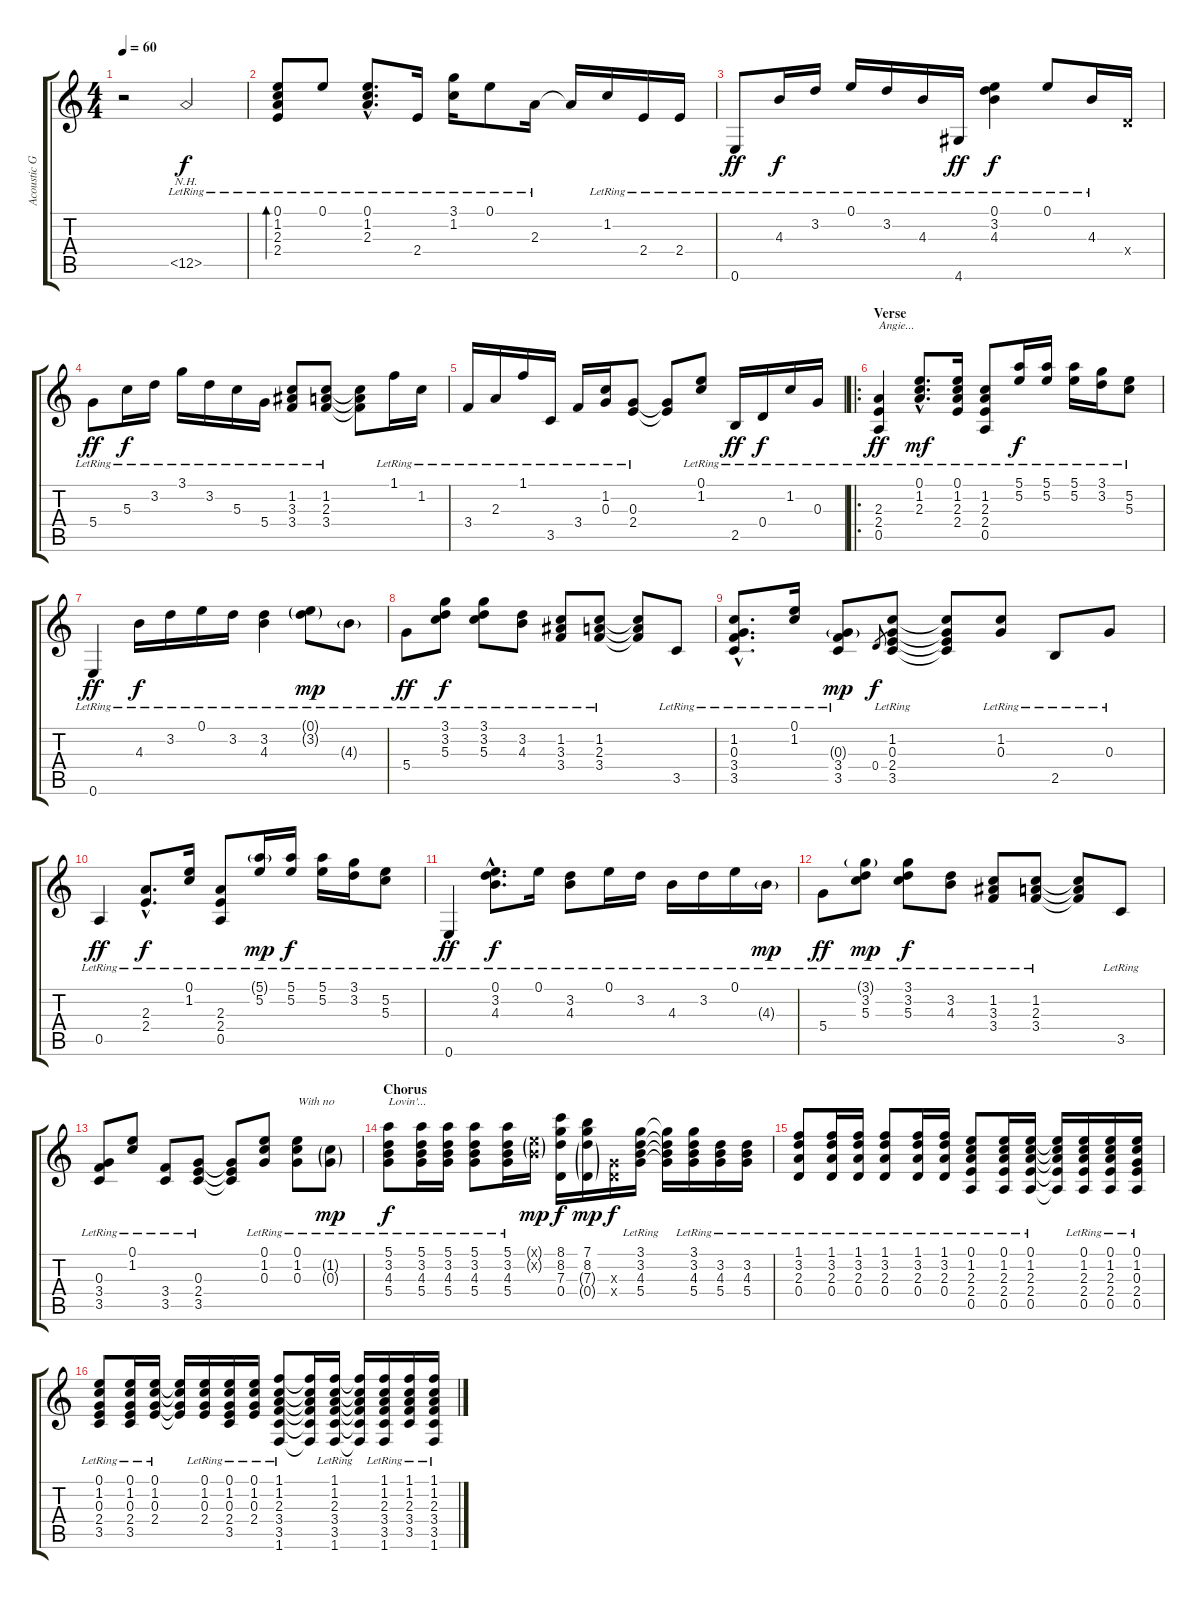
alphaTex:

\track ("Acoustic Guitar" "Acoustic G") {instrument acousticguitarsteel}
\staff {score tabs}
\tuning (E4 B3 G3 D3 A2 E2) {hide}
\ts (4 4)
\tempo 60
\clef g2
\ks c
r.2{dy f instrument acousticguitarsteel} 12.5{nh lr}.2 |
(0.1{lr} 1.2{lr} 2.3{lr} 2.4{lr}).8{bd 60} 0.1{lr}.8 (0.1{hac lr} 1.2{hac lr} 2.3{hac lr}).8{d} 2.4{lr}.16 (3.1{lr} 1.2{lr}).16 0.1{lr}.8 2.3{lr}.16 2.3{t}.16 1.2{lr}.16 2.4{lr}.16 2.4{lr}.16 |
0.6{lr}.8{dy ff} 4.3{lr}.16{dy f} 3.2{lr}.16 0.1{lr}.16 3.2{lr}.16 4.3{lr}.16 4.6{lr}.16{dy ff} (0.1{lr} 3.2{lr} 4.3{lr}).4{dy f} 0.1{lr}.8 4.3{lr}.16 0.4{x}.16 |
5.4{lr}.8{dy ff} 5.3{lr}.16{dy f} 3.2{lr}.16 3.1{lr}.16 3.2{lr}.16 5.3{lr}.16 5.4{lr}.16 (1.2{lr} 3.3{lr} 3.4{lr}).8 (1.2{lr} 2.3{lr} 3.4{lr}).8 (1.2{t} 2.3{t} 3.4{t}).8 1.1{lr}.16 1.2{lr}.16 |
3.4{lr}.16 2.3{lr}.16 1.1{lr}.16 3.5{lr}.16 3.4{lr}.16 (1.2{lr} 0.3{lr}).16 (0.3{lr} 2.4{lr}).8 (0.3{t} 2.4{t}).8 (0.1{lr} 1.2{lr}).8 2.5{lr}.16{dy ff} 0.4{lr}.16{dy f} 1.2{lr}.16 0.3{lr}.16 |
\ro
\section ("" "Verse")
(2.3{lr} 2.4{lr} 0.5{lr}).4{txt "Angie..." dy ff} (0.1{hac lr} 1.2{hac lr} 2.3{hac lr}).8{d dy mf} (0.1{lr} 1.2{lr} 2.3{lr} 2.4{lr}).16 (1.2 2.3{lr} 2.4{lr} 0.5{lr}).8 (5.1{lr} 5.2{lr}).16{dy f} (5.1{lr} 5.2{lr}).16 (5.1{lr} 5.2{lr}).16 (3.1{lr} 3.2{lr}).16 (5.2{lr} 5.3{lr}).8 |
0.6{lr}.4{dy ff} 4.3{lr}.16{dy f} 3.2{lr}.16 0.1{lr}.16 3.2{lr}.16 (3.2{lr} 4.3{lr}).4 (0.1{g lr} 3.2{g lr}).8{dy mp} 4.3{g lr}.8 |
5.4{lr}.8{dy ff} (3.1{lr} 3.2{lr} 5.3{lr}).8{dy f} (3.1{lr} 3.2{lr} 5.3{lr}).8 (3.2{lr} 4.3{lr}).8 (1.2{lr} 3.3{lr} 3.4{lr}).8 (1.2{lr} 2.3{lr} 3.4{lr}).8 (1.2{t} 2.3{t} 3.4{t}).8 3.5{lr}.8 |
(1.2{hac lr} 0.3{hac lr} 3.4{hac lr} 3.5{hac lr}).8{d} (0.1{lr} 1.2{lr}).16 (0.3{g lr} 3.4{lr} 3.5{lr}).8{dy mp} 0.4.8{gr dy f} (1.2{lr} 0.3{lr} 2.4 3.5{lr}).8 (1.2{t} 0.3{t} 2.4{t} 3.5{t}).8 (1.2{lr} 0.3{lr}).8 2.5{lr}.8 0.3{lr}.8 |
0.5{lr}.4{dy ff} (2.3{hac lr} 2.4{hac lr}).8{d dy f} (0.1{lr} 1.2{lr}).16 (2.3{lr} 2.4{lr} 0.5{lr}).8 (5.1{g} 5.2{lr}).16{dy mp} (5.1{lr} 5.2{lr}).16{dy f} (5.1{lr} 5.2{lr}).16 (3.1{lr} 3.2{lr}).16 (5.2{lr} 5.3{lr}).8 |
0.6{lr}.4{dy ff} (0.1{hac lr} 3.2{hac lr} 4.3{hac lr}).8{d dy f} 0.1{lr}.16 (3.2{lr} 4.3{lr}).8 0.1{lr}.16 3.2{lr}.16 4.3{lr}.16 3.2{lr}.16 0.1{lr}.16 4.3{g lr}.16{dy mp} |
5.4{lr}.8{dy ff} (3.1{g lr} 3.2{lr} 5.3{lr}).8{dy mp} (3.1{lr} 3.2{lr} 5.3{lr}).8{dy f} (3.2{lr} 4.3{lr}).8 (1.2{lr} 3.3{lr} 3.4{lr}).8 (1.2{lr} 2.3{lr} 3.4{lr}).8 (1.2{t} 2.3{t} 3.4{t}).8 3.5{lr}.8 |
(0.3{lr} 3.4{lr} 3.5{lr}).8 (0.1{lr} 1.2{lr}).8 (3.4{lr} 3.5{lr}).8 (0.3{lr} 2.4{lr} 3.5{lr}).8 (0.3{t} 2.4{t} 3.5{t}).8 (0.1{lr} 1.2{lr} 0.3{lr}).8 (0.1{lr} 1.2{lr} 0.3{lr}).8{txt "With no"} (1.2{g lr} 0.3{g lr}).8{dy mp} |
\section ("" "Chorus")
(5.1{lr} 3.2{lr} 4.3{lr} 5.4{lr}).8{txt "Lovin'..." dy f} (5.1{lr} 3.2{lr} 4.3{lr} 5.4{lr}).16 (5.1{lr} 3.2{lr} 4.3{lr} 5.4{lr}).16 (5.1{lr} 3.2{lr} 4.3{lr} 5.4{lr}).8 (5.1{lr} 3.2{lr} 4.3{lr} 5.4{lr}).16 (0.1{g x} 0.2{g x}).16{dy mp} (8.1 8.2 7.3 0.4).16{dy f} (7.1 8.2 7.3{g} 0.4{g}).16{dy mp} (0.3{x} 0.4{x}).16{dy f} (3.1{lr} 3.2{lr} 4.3{lr} 5.4{lr}).16 (3.1{t} 3.2{t} 4.3{t} 5.4{t}).16 (3.1{lr} 3.2{lr} 4.3{lr} 5.4{lr}).16 (3.2{lr} 4.3{lr} 5.4{lr}).16 (3.2{lr} 4.3{lr} 5.4{lr}).16 |
(1.1{lr} 3.2{lr} 2.3{lr} 0.4{lr}).8 (1.1{lr} 3.2{lr} 2.3{lr} 0.4{lr}).16 (1.1{lr} 3.2{lr} 2.3{lr} 0.4{lr}).16 (1.1{lr} 3.2{lr} 2.3{lr} 0.4{lr}).8 (1.1{lr} 3.2{lr} 2.3{lr} 0.4{lr}).16 (1.1{lr} 3.2{lr} 2.3{lr} 0.4{lr}).16 (0.1{lr} 1.2{lr} 2.3{lr} 2.4{lr} 0.5{lr}).8 (0.1{lr} 1.2{lr} 2.3{lr} 2.4{lr} 0.5{lr}).16 (0.1{lr} 1.2{lr} 2.3{lr} 2.4{lr} 0.5{lr}).16 (0.1{t} 1.2{t} 2.3{t} 2.4{t} 0.5{t}).16 (0.1{lr} 1.2{lr} 2.3{lr} 2.4{lr} 0.5{lr}).16 (0.1{lr} 1.2{lr} 2.3{lr} 2.4{lr} 0.5{lr}).16 (0.1{lr} 1.2{lr} 0.3{lr} 2.4{lr} 0.5{lr}).16 |
(0.1{lr} 1.2{lr} 0.3{lr} 2.4{lr} 3.5{lr}).8 (0.1{lr} 1.2{lr} 0.3{lr} 2.4{lr} 3.5{lr}).16 (0.1{lr} 1.2{lr} 0.3{lr} 2.4{lr}).16 (0.1{t} 1.2{t} 0.3{t} 2.4{t}).16 (0.1{lr} 1.2{lr} 0.3{lr} 2.4{lr}).16 (0.1{lr} 1.2{lr} 0.3{lr} 2.4{lr} 3.5).16 (0.1{lr} 1.2{lr} 0.3{lr} 2.4{lr}).16 (1.1{lr} 1.2{lr} 2.3{lr} 3.4{lr} 3.5{lr} 1.6{lr}).8 (1.1{t} 1.2{t} 2.3{t} 3.4{t} 3.5{t} 1.6{t}).16 (1.1{lr} 1.2{lr} 2.3{lr} 3.4{lr} 3.5{lr} 1.6{lr}).16 (1.1{t} 1.2{t} 2.3{t} 3.4{t} 3.5{t} 1.6{t}).16 (1.1{lr} 1.2{lr} 2.3{lr} 3.4{lr} 3.5{lr} 1.6{lr}).16 (1.1{lr} 1.2{lr} 2.3{lr} 3.4{lr} 3.5{lr}).16 (1.1{lr} 1.2{lr} 2.3{lr} 3.4{lr} 3.5{lr} 1.6{lr}).16
